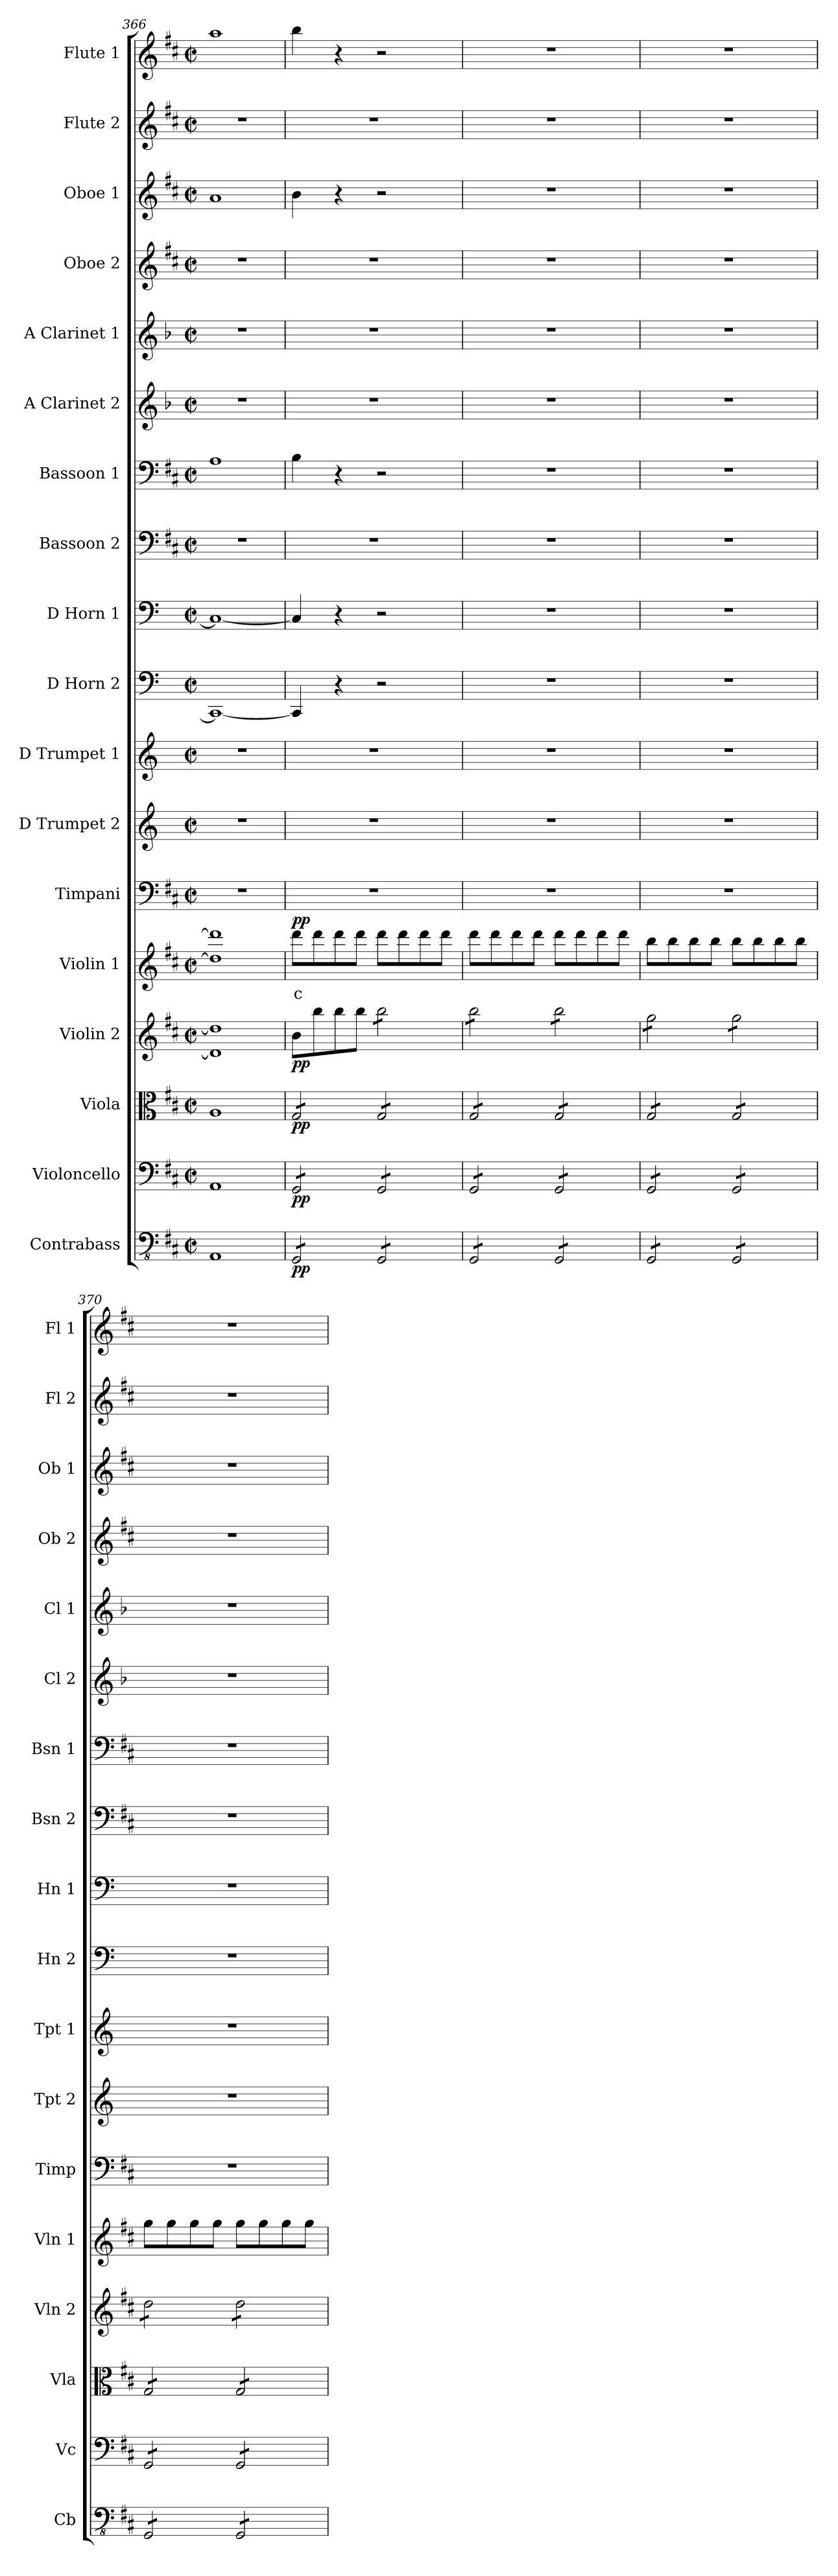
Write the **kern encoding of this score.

**kern	**dynam	**kern	**dynam	**kern	**dynam	**kern	**dynam	**kern	**text	**dynam	**kern	**kern	**kern	**kern	**kern	**kern	**kern	**kern	**kern	**kern	**kern	**kern	**kern
*part18	*part18	*part17	*part17	*part16	*part16	*part15	*part15	*part14	*part14	*part14	*part13	*part12	*part11	*part10	*part9	*part8	*part7	*part6	*part5	*part4	*part3	*part2	*part1
*staff18	*staff18	*staff17	*staff17	*staff16	*staff16	*staff15	*staff15	*staff14	*staff14	*staff14	*staff13	*staff12	*staff11	*staff10	*staff9	*staff8	*staff7	*staff6	*staff5	*staff4	*staff3	*staff2	*staff1
*I"Contrabass	*	*I"Violoncello	*	*I"Viola	*	*I"Violin 2	*	*I"Violin 1	*	*	*I"Timpani	*I"D Trumpet 2	*I"D Trumpet 1	*I"D Horn 2	*I"D Horn 1	*I"Bassoon 2	*I"Bassoon 1	*I"A Clarinet 2	*I"A Clarinet 1	*I"Oboe 2	*I"Oboe 1	*I"Flute 2	*I"Flute 1
*I'Cb	*	*I'Vc	*	*I'Vla	*	*I'Vln 2	*	*I'Vln 1	*	*	*I'Timp	*I'Tpt 2	*I'Tpt 1	*I'Hn 2	*I'Hn 1	*I'Bsn 2	*I'Bsn 1	*I'Cl 2	*I'Cl 1	*I'Ob 2	*I'Ob 1	*I'Fl 2	*I'Fl 1
*clefFv4	*	*clefF4	*	*clefC3	*	*clefG2	*	*clefG2	*	*	*clefF4	*clefG2	*clefG2	*clefF4	*clefF4	*clefF4	*clefF4	*clefG2	*clefG2	*clefG2	*clefG2	*clefG2	*clefG2
*	*	*	*	*	*	*	*	*	*	*	*	*ITrd-1c-2	*ITrd-1c-2	*ITrd6c10	*ITrd6c10	*	*	*ITrd2c3	*ITrd2c3	*	*	*	*
*k[f#c#]	*	*k[f#c#]	*	*k[f#c#]	*	*k[f#c#]	*	*k[f#c#]	*	*	*k[f#c#]	*k[f#c#]	*k[f#c#]	*k[f#c#]	*k[f#c#]	*k[f#c#]	*k[f#c#]	*k[f#c#]	*k[f#c#]	*k[f#c#]	*k[f#c#]	*k[f#c#]	*k[f#c#]
*M2/2	*	*M2/2	*	*M2/2	*	*M2/2	*	*M2/2	*	*	*M2/2	*M2/2	*M2/2	*M2/2	*M2/2	*M2/2	*M2/2	*M2/2	*M2/2	*M2/2	*M2/2	*M2/2	*M2/2
*met(c|)	*	*met(c|)	*	*met(c|)	*	*met(c|)	*	*met(c|)	*	*	*met(c|)	*met(c|)	*met(c|)	*met(c|)	*met(c|)	*met(c|)	*met(c|)	*met(c|)	*met(c|)	*met(c|)	*met(c|)	*met(c|)	*met(c|)
=366	=366	=366	=366	=366	=366	=366	=366	=366	=366	=366	=366	=366	=366	=366	=366	=366	=366	=366	=366	=366	=366	=366	=366
1AAA	.	1AA	.	1A	.	1d] 1dd]	.	1dd] 1ddd]	.	.	1r	1r	1r	1DDD_	1DD_	1r	1A	1r	1r	1r	1a	1r	1aa
=367	=367	=367	=367	=367	=367	=367	=367	=367	=367	=367	=367	=367	=367	=367	=367	=367	=367	=367	=367	=367	=367	=367	=367
!	!LO:DY:b	!	!LO:DY:b	!	!LO:DY:b	!	!LO:DY:b	!	!LO:LY:b:color=#FF0000	!LO:DY:b	!	!	!	!	!	!	!	!	!	!	!	!	!
*tremolo	*	*	*	*	*	*	*	*	*	*	*	*	*	*	*	*	*	*	*	*	*	*	*
*	*	*tremolo	*	*	*	*	*	*	*	*	*	*	*	*	*	*	*	*	*	*	*	*	*
*	*	*	*	*tremolo	*	*	*	*	*	*	*	*	*	*	*	*	*	*	*	*	*	*	*
8GGG/L	pp	8GG/L	pp	8G/L	pp	8b\L	pp	8ddd\L	c	pp	1r	1r	1r	4DDD/]	4DD/]	1r	4B\	1r	1r	1r	4b\	1r	4bb\
8GGG/	.	8GG/	.	8G/	.	8bb\	.	8ddd\	.	.	.	.	.	.	.	.	.	.	.	.	.	.	.
8GGG/	.	8GG/	.	8G/	.	8bb\	.	8ddd\	.	.	.	.	.	4r	4r	.	4r	.	.	.	4r	.	4r
8GGG/J	.	8GG/J	.	8G/J	.	8bb\J	.	8ddd\J	.	.	.	.	.	.	.	.	.	.	.	.	.	.	.
*	*	*	*	*	*	*tremolo	*	*	*	*	*	*	*	*	*	*	*	*	*	*	*	*	*
8GGG/L	.	8GG/L	.	8G/L	.	8bb\L	.	8ddd\L	.	.	.	.	.	2r	2r	.	2r	.	.	.	2r	.	2r
8GGG/	.	8GG/	.	8G/	.	8bb\	.	8ddd\	.	.	.	.	.	.	.	.	.	.	.	.	.	.	.
8GGG/	.	8GG/	.	8G/	.	8bb\	.	8ddd\	.	.	.	.	.	.	.	.	.	.	.	.	.	.	.
8GGG/J	.	8GG/J	.	8G/J	.	8bb\J	.	8ddd\J	.	.	.	.	.	.	.	.	.	.	.	.	.	.	.
=368	=368	=368	=368	=368	=368	=368	=368	=368	=368	=368	=368	=368	=368	=368	=368	=368	=368	=368	=368	=368	=368	=368	=368
8GGG/L	.	8GG/L	.	8G/L	.	8bb\L	.	8ddd\L	.	.	1r	1r	1r	1r	1r	1r	1r	1r	1r	1r	1r	1r	1r
8GGG/	.	8GG/	.	8G/	.	8bb\	.	8ddd\	.	.	.	.	.	.	.	.	.	.	.	.	.	.	.
8GGG/	.	8GG/	.	8G/	.	8bb\	.	8ddd\	.	.	.	.	.	.	.	.	.	.	.	.	.	.	.
8GGG/J	.	8GG/J	.	8G/J	.	8bb\J	.	8ddd\J	.	.	.	.	.	.	.	.	.	.	.	.	.	.	.
8GGG/L	.	8GG/L	.	8G/L	.	8bb\L	.	8ddd\L	.	.	.	.	.	.	.	.	.	.	.	.	.	.	.
8GGG/	.	8GG/	.	8G/	.	8bb\	.	8ddd\	.	.	.	.	.	.	.	.	.	.	.	.	.	.	.
8GGG/	.	8GG/	.	8G/	.	8bb\	.	8ddd\	.	.	.	.	.	.	.	.	.	.	.	.	.	.	.
8GGG/J	.	8GG/J	.	8G/J	.	8bb\J	.	8ddd\J	.	.	.	.	.	.	.	.	.	.	.	.	.	.	.
=369	=369	=369	=369	=369	=369	=369	=369	=369	=369	=369	=369	=369	=369	=369	=369	=369	=369	=369	=369	=369	=369	=369	=369
8GGG/L	.	8GG/L	.	8G/L	.	8gg\L	.	8bb\L	.	.	1r	1r	1r	1r	1r	1r	1r	1r	1r	1r	1r	1r	1r
8GGG/	.	8GG/	.	8G/	.	8gg\	.	8bb\	.	.	.	.	.	.	.	.	.	.	.	.	.	.	.
8GGG/	.	8GG/	.	8G/	.	8gg\	.	8bb\	.	.	.	.	.	.	.	.	.	.	.	.	.	.	.
8GGG/J	.	8GG/J	.	8G/J	.	8gg\J	.	8bb\J	.	.	.	.	.	.	.	.	.	.	.	.	.	.	.
8GGG/L	.	8GG/L	.	8G/L	.	8gg\L	.	8bb\L	.	.	.	.	.	.	.	.	.	.	.	.	.	.	.
8GGG/	.	8GG/	.	8G/	.	8gg\	.	8bb\	.	.	.	.	.	.	.	.	.	.	.	.	.	.	.
8GGG/	.	8GG/	.	8G/	.	8gg\	.	8bb\	.	.	.	.	.	.	.	.	.	.	.	.	.	.	.
8GGG/J	.	8GG/J	.	8G/J	.	8gg\J	.	8bb\J	.	.	.	.	.	.	.	.	.	.	.	.	.	.	.
=370	=370	=370	=370	=370	=370	=370	=370	=370	=370	=370	=370	=370	=370	=370	=370	=370	=370	=370	=370	=370	=370	=370	=370
8GGG/L	.	8GG/L	.	8G/L	.	8dd\L	.	8gg\L	.	.	1r	1r	1r	1r	1r	1r	1r	1r	1r	1r	1r	1r	1r
8GGG/	.	8GG/	.	8G/	.	8dd\	.	8gg\	.	.	.	.	.	.	.	.	.	.	.	.	.	.	.
8GGG/	.	8GG/	.	8G/	.	8dd\	.	8gg\	.	.	.	.	.	.	.	.	.	.	.	.	.	.	.
8GGG/J	.	8GG/J	.	8G/J	.	8dd\J	.	8gg\J	.	.	.	.	.	.	.	.	.	.	.	.	.	.	.
8GGG/L	.	8GG/L	.	8G/L	.	8dd\L	.	8gg\L	.	.	.	.	.	.	.	.	.	.	.	.	.	.	.
8GGG/	.	8GG/	.	8G/	.	8dd\	.	8gg\	.	.	.	.	.	.	.	.	.	.	.	.	.	.	.
8GGG/	.	8GG/	.	8G/	.	8dd\	.	8gg\	.	.	.	.	.	.	.	.	.	.	.	.	.	.	.
8GGG/J	.	8GG/J	.	8G/J	.	8dd\J	.	8gg\J	.	.	.	.	.	.	.	.	.	.	.	.	.	.	.
*	*	*	*	*	*	*Xtremolo	*	*	*	*	*	*	*	*	*	*	*	*	*	*	*	*	*
*	*	*	*	*Xtremolo	*	*	*	*	*	*	*	*	*	*	*	*	*	*	*	*	*	*	*
*	*	*Xtremolo	*	*	*	*	*	*	*	*	*	*	*	*	*	*	*	*	*	*	*	*	*
*Xtremolo	*	*	*	*	*	*	*	*	*	*	*	*	*	*	*	*	*	*	*	*	*	*	*
=	=	=	=	=	=	=	=	=	=	=	=	=	=	=	=	=	=	=	=	=	=	=	=
*-	*-	*-	*-	*-	*-	*-	*-	*-	*-	*-	*-	*-	*-	*-	*-	*-	*-	*-	*-	*-	*-	*-	*-
